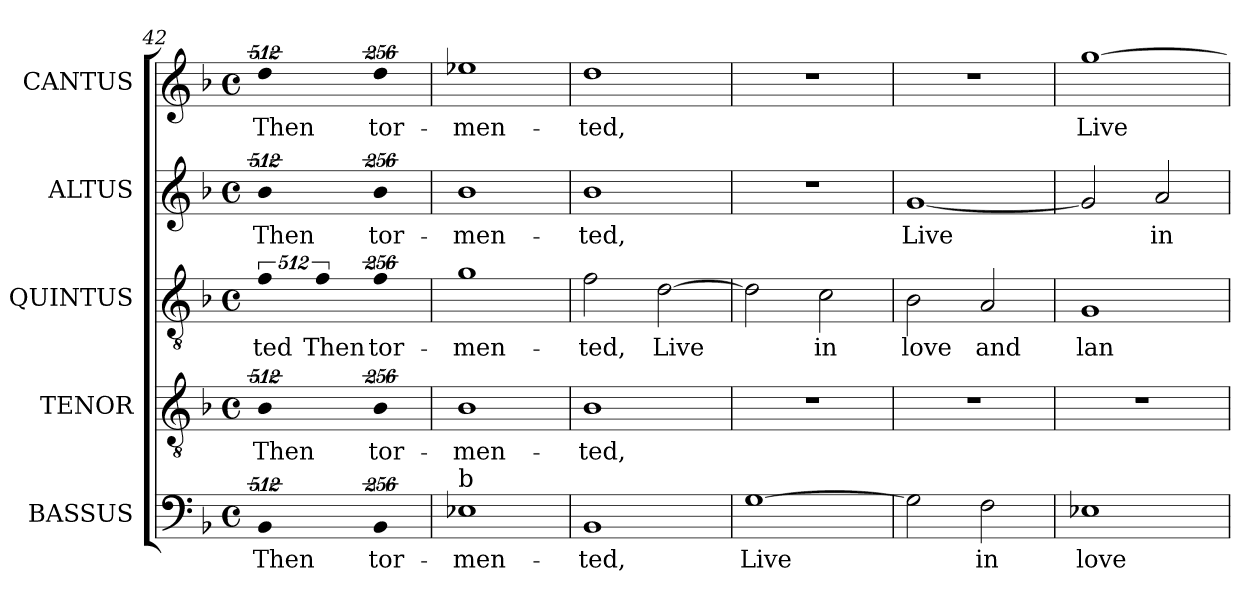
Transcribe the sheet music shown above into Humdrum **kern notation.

**kern	**text	**kern	**text	**kern	**text	**kern	**text	**kern	**text
*part5	*part5	*part4	*part4	*part3	*part3	*part2	*part2	*part1	*part1
*staff5	*staff5	*staff4	*staff4	*staff3	*staff3	*staff2	*staff2	*staff1	*staff1
*I"BASSUS	*	*I"TENOR	*	*I"QUINTUS	*	*I"ALTUS	*	*I"CANTUS	*
*I'B	*	*	*	*I'T	*	*	*	*I'S	*
!!LO:PB:g=z
*clefF4	*	*clefGv2	*	*clefGv2	*	*clefG2	*	*clefG2	*
*	*	*ITrd7c12	*	*ITrd7c12	*	*	*	*	*
*k[b-]	*	*k[b-]	*	*k[b-]	*	*k[b-]	*	*k[b-]	*
*d:	*	*d:	*	*d:	*	*d:	*	*d:	*
*M4/4	*	*M4/4	*	*M4/4	*	*M4/4	*	*M4/4	*
*met(c)	*	*met(c)	*	*met(c)	*	*met(c)	*	*met(c)	*
=42	=42	=42	=42	=42	=42	=42	=42	=42	=42
!LO:N:vis=1	!	!	!	!	!	!	!	!	!
!	!LO:LY:b:color=#000000	!LO:N:vis=1	!	!	!	!	!	!	!
!	!	!	!LO:LY:b:color=#000000	!LO:N:vis=2	!	!	!	!	!
!	!	!	!	!	!LO:LY:b:color=#000000	!LO:N:vis=1	!	!	!
!	!	!	!	!	!	!	!LO:LY:b:color=#000000	!LO:N:vis=1	!
!	!	!	!	!	!	!	!	!	!LO:LY:b:color=#000000
512%341BB-i	Then	512%341BB-i	Then	1024%341Fi\	-ted	512%341b-i	Then	512%341ddi	Then
!	!	!	!	!LO:N:vis=2	!	!	!	!	!
!	!	!	!	!	!LO:LY:b:color=#000000	!	!	!	!
.	.	.	.	1024%341Fi\	Then	.	.	.	.
!LO:N:vis=2	!	!	!	!	!	!	!	!	!
!	!LO:LY:b:color=#000000	!LO:N:vis=2	!	!	!	!	!	!	!
!	!	!	!LO:LY:b:color=#000000	!LO:N:vis=2	!	!	!	!	!
!	!	!	!	!	!LO:LY:b:color=#000000	!LO:N:vis=2	!	!	!
!	!	!	!	!	!	!	!LO:LY:b:color=#000000	!LO:N:vis=2	!
!	!	!	!	!	!	!	!	!	!LO:LY:b:color=#000000
512%171BB-i/	tor-	512%171BB-i\	tor-	512%171Fi\	tor-	512%171b-i\	tor-	512%171ddi\	tor-
=43	=43	=43	=43	=43	=43	=43	=43	=43	=43
!	!LO:LY:b:color=#000000	!	!	!	!	!	!	!	!
!	!	!	!LO:LY:b:color=#000000	!	!	!	!	!	!
!	!	!	!	!	!LO:LY:b:color=#000000	!	!	!	!
!	!	!	!	!	!	!	!LO:LY:b:color=#000000	!	!
!LO:TX:a:t=b	!	!	!	!	!	!	!	!	!
!	!	!	!	!	!	!	!	!	!LO:LY:b:color=#000000
1E-i	-men-	1BB-i	-men-	1Gi	-men-	1b-i	-men-	1ee-Xi	-men-
=44	=44	=44	=44	=44	=44	=44	=44	=44	=44
!	!LO:LY:b:color=#000000	!	!	!	!	!	!	!	!
!	!	!	!LO:LY:b:color=#000000	!	!	!	!	!	!
!	!	!	!	!	!LO:LY:b:color=#000000	!	!	!	!
!	!	!	!	!	!	!	!LO:LY:b:color=#000000	!	!
!	!	!	!	!	!	!	!	!	!LO:LY:b:color=#000000
1BB-i	-ted,	1BB-i	-ted,	2Fi\	-ted,	1b-i	-ted,	1ddi	-ted,
!	!	!	!	!	!LO:LY:b:color=#000000	!	!	!	!
.	.	.	.	[>2Di\	Live	.	.	.	.
=45	=45	=45	=45	=45	=45	=45	=45	=45	=45
!	!LO:LY:b:color=#000000	!	!	!	!	!	!	!	!
[>1Gi	Live	1r	.	2Di\]	.	1r	.	1r	.
!	!	!	!	!	!LO:LY:b:color=#000000	!	!	!	!
.	.	.	.	2Ci\	in	.	.	.	.
=46	=46	=46	=46	=46	=46	=46	=46	=46	=46
!	!	!	!	!	!LO:LY:b:color=#000000	!	!	!	!
!	!	!	!	!	!	!	!LO:LY:b:color=#000000	!	!
2Gi\]	.	1r	.	2BB-i\	love	[<1gi	Live	1r	.
!	!LO:LY:b:color=#000000	!	!	!	!	!	!	!	!
!	!	!	!	!	!LO:LY:b:color=#000000	!	!	!	!
2Fi\	in	.	.	2AAi/	and	.	.	.	.
=47	=47	=47	=47	=47	=47	=47	=47	=47	=47
!	!LO:LY:b:color=#000000	!	!	!	!	!	!	!	!
!	!	!	!	!	!LO:LY:b:color=#000000	!	!	!	!
!	!	!	!	!	!	!	!	!	!LO:LY:b:color=#000000
1E-Xi	love	1r	.	1GGi	lan-	2gi/]	.	[>1ggi	Live
!	!	!	!	!	!	!	!LO:LY:b:color=#000000	!	!
.	.	.	.	.	.	2ai/	in	.	.
=	=	=	=	=	=	=	=	=	=
*-	*-	*-	*-	*-	*-	*-	*-	*-	*-
